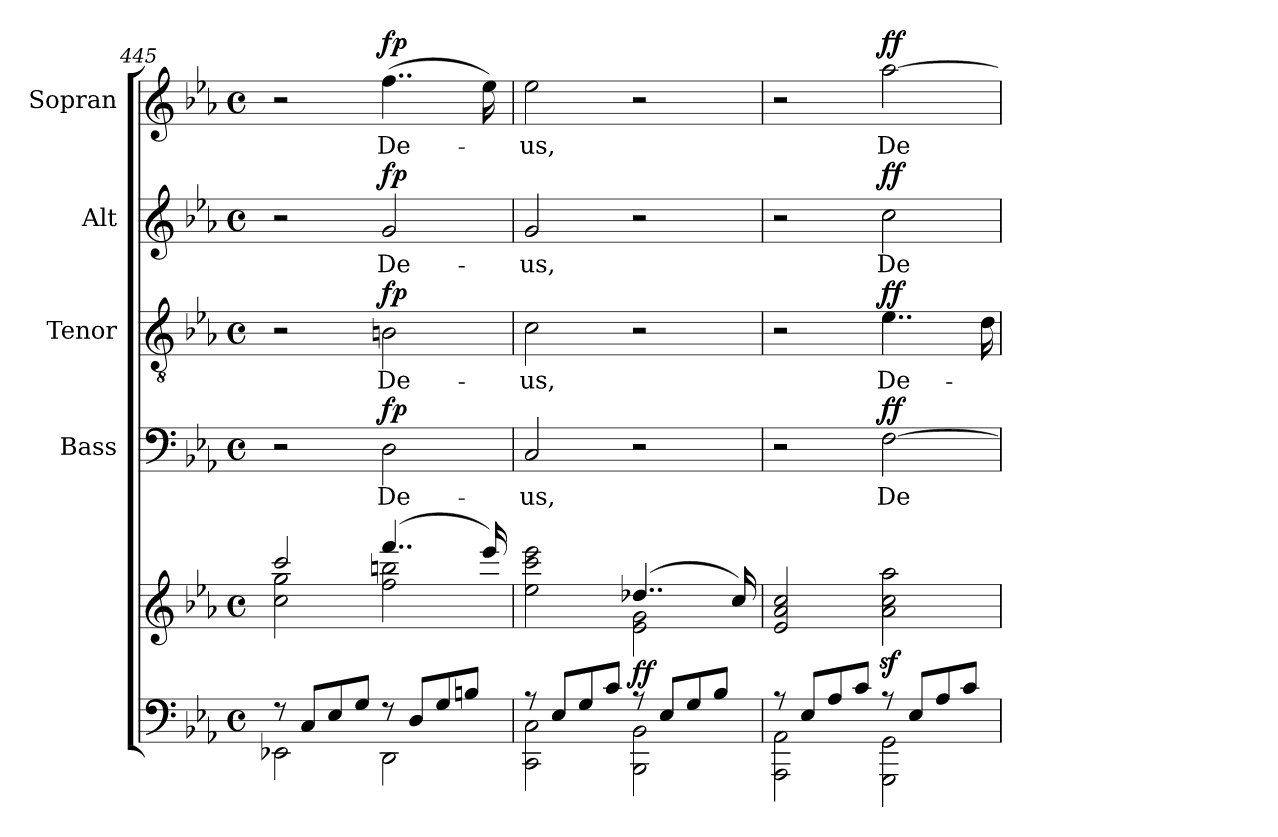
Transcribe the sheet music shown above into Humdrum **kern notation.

**kern	**kern	**dynam	**kern	**text	**dynam	**kern	**text	**dynam	**kern	**text	**dynam	**kern	**text	**dynam
*part5	*part5	*part5	*part4	*part4	*part4	*part3	*part3	*part3	*part2	*part2	*part2	*part1	*part1	*part1
*staff6	*staff5	*staff5/6	*staff4	*staff4	*staff4	*staff3	*staff3	*staff3	*staff2	*staff2	*staff2	*staff1	*staff1	*staff1
*	*	*	*I"Bass	*	*	*I"Tenor	*	*	*I"Alt	*	*	*I"Sopran	*	*
*	*	*	*I'B.	*	*	*I'T.	*	*	*I'A.	*	*	*I'S.	*	*
*clefF4	*clefG2	*	*clefF4	*	*	*clefGv2	*	*	*clefG2	*	*	*clefG2	*	*
*k[b-e-a-]	*k[b-e-a-]	*	*k[b-e-a-]	*	*	*k[b-e-a-]	*	*	*k[b-e-a-]	*	*	*k[b-e-a-]	*	*
*E-:	*E-:	*	*E-:	*	*	*E-:	*	*	*E-:	*	*	*E-:	*	*
*M4/4	*M4/4	*	*M4/4	*	*	*M4/4	*	*	*M4/4	*	*	*M4/4	*	*
*met(c)	*met(c)	*	*met(c)	*	*	*met(c)	*	*	*met(c)	*	*	*met(c)	*	*
=445	=445	=445	=445	=445	=445	=445	=445	=445	=445	=445	=445	=445	=445	=445
*^	*^	*	*	*	*	*	*	*	*	*	*	*	*	*
8r	2EE-X\	2ccc/	2cc\ 2gg\	.	2r	.	.	2r	.	.	2r	.	.	2r	.	.
8C/L	.	.	.	.	.	.	.	.	.	.	.	.	.	.	.	.
8E-/	.	.	.	.	.	.	.	.	.	.	.	.	.	.	.	.
8G/J	.	.	.	.	.	.	.	.	.	.	.	.	.	.	.	.
!	!	!	!	!	!	!LO:LY:b	!LO:DY:a	!	!LO:LY:b	!LO:DY:a	!	!LO:LY:b	!LO:DY:a	!	!LO:LY:b	!LO:DY:a
8r	2DD\	(4..fff/	2ff\ 2bbn\	.	2D\	De-	fp	2Bn\	De-	fp	2g/	De-	fp	(>4..ff\	De-	fp
8D/L	.	.	.	.	.	.	.	.	.	.	.	.	.	.	.	.
8G/	.	.	.	.	.	.	.	.	.	.	.	.	.	.	.	.
8Bn/J	.	.	.	.	.	.	.	.	.	.	.	.	.	.	.	.
.	.	16eee-/)	.	.	.	.	.	.	.	.	.	.	.	16ee-\)	.	.
=446	=446	=446	=446	=446	=446	=446	=446	=446	=446	=446	=446	=446	=446	=446	=446	=446
!	!	!	!	!	!	!LO:LY:b	!	!	!LO:LY:b	!	!	!LO:LY:b	!	!	!LO:LY:b	!
8rG	2CC\ 2C\	2ee-\ 2ccc\ 2eee-\	2ryy	.	2C/	-us,	.	2c\	-us,	.	2g/	-us,	.	2ee-\	-us,	.
8E-/L	.	.	.	.	.	.	.	.	.	.	.	.	.	.	.	.
8G/	.	.	.	.	.	.	.	.	.	.	.	.	.	.	.	.
8c/J	.	.	.	.	.	.	.	.	.	.	.	.	.	.	.	.
!	!	!	!	!LO:DY:b	!	!	!	!	!	!	!	!	!	!	!	!
8rG	2BBB-\ 2BB-\	(4..dd-X/	2e-\ 2g\	ff	2r	.	.	2r	.	.	2r	.	.	2r	.	.
8E-/L	.	.	.	.	.	.	.	.	.	.	.	.	.	.	.	.
8G/	.	.	.	.	.	.	.	.	.	.	.	.	.	.	.	.
8B-/J	.	.	.	.	.	.	.	.	.	.	.	.	.	.	.	.
.	.	16cc/)	.	.	.	.	.	.	.	.	.	.	.	.	.	.
*	*	*v	*v	*	*	*	*	*	*	*	*	*	*	*	*	*
!!LO:PB:g=z
=447	=447	=447	=447	=447	=447	=447	=447	=447	=447	=447	=447	=447	=447	=447	=447
8rG	2AAA-\ 2AA-\	2e-/ 2a-/ 2cc/	.	2r	.	.	2r	.	.	2r	.	.	2r	.	.
8E-/L	.	.	.	.	.	.	.	.	.	.	.	.	.	.	.
8A-/	.	.	.	.	.	.	.	.	.	.	.	.	.	.	.
8c/J	.	.	.	.	.	.	.	.	.	.	.	.	.	.	.
!	!	!	!	!	!LO:LY:b	!LO:DY:a	!	!LO:LY:b	!LO:DY:a	!	!LO:LY:b	!LO:DY:a	!	!LO:LY:b	!LO:DY:a
8rG	2GGG\ 2GG\	2a-\z< 2cc\z< 2aa-\z<	.	[2F\	De-	ff	4..e-\	De-	ff	2cc\	De-	ff	[2aa-\	De-	ff
8E-/L	.	.	.	.	.	.	.	.	.	.	.	.	.	.	.
8A-/	.	.	.	.	.	.	.	.	.	.	.	.	.	.	.
8c/J	.	.	.	.	.	.	.	.	.	.	.	.	.	.	.
.	.	.	.	.	.	.	16d\	.	.	.	.	.	.	.	.
*v	*v	*	*	*	*	*	*	*	*	*	*	*	*	*	*
=	=	=	=	=	=	=	=	=	=	=	=	=	=	=
*-	*-	*-	*-	*-	*-	*-	*-	*-	*-	*-	*-	*-	*-	*-
